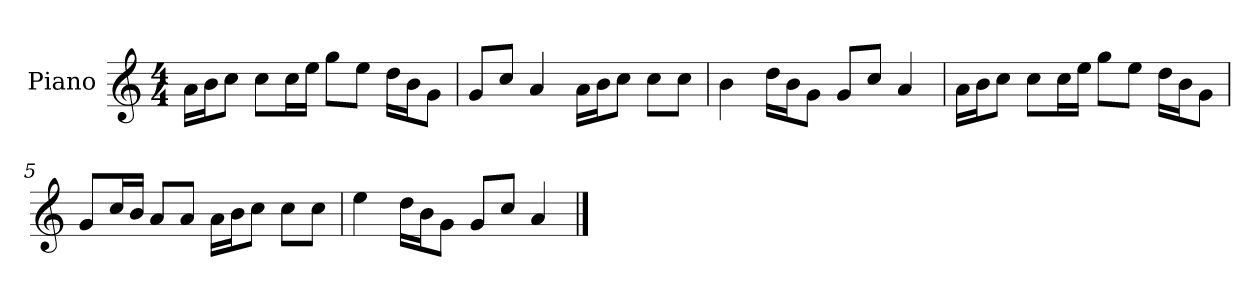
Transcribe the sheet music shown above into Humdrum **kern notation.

**kern
*part1
*staff1
*I"Piano
*I'P-no
*clefG2
*k[]
*M4/4
*MM90
=1
16a\LL
16b\J
8cc\J
8cc\L
16cc\L
16ee\JJ
8gg\L
8ee\J
16dd\LL
16b\J
8g\J
=2
8g/L
8cc/J
4a/
16a\LL
16b\J
8cc\J
8cc\L
8cc\J
=3
4b\
16dd\LL
16b\J
8g\J
8g/L
8cc/J
4a/
=4
16a\LL
16b\J
8cc\J
8cc\L
16cc\L
16ee\JJ
8gg\L
8ee\J
16dd\LL
16b\J
8g\J
!!LO:LB:g=z
=5
8g/L
16cc/L
16b/JJ
8a/L
8a/J
16a\LL
16b\J
8cc\J
8cc\L
8cc\J
=6
4ee\
16dd\LL
16b\J
8g\J
8g/L
8cc/J
4a/
==
*-
